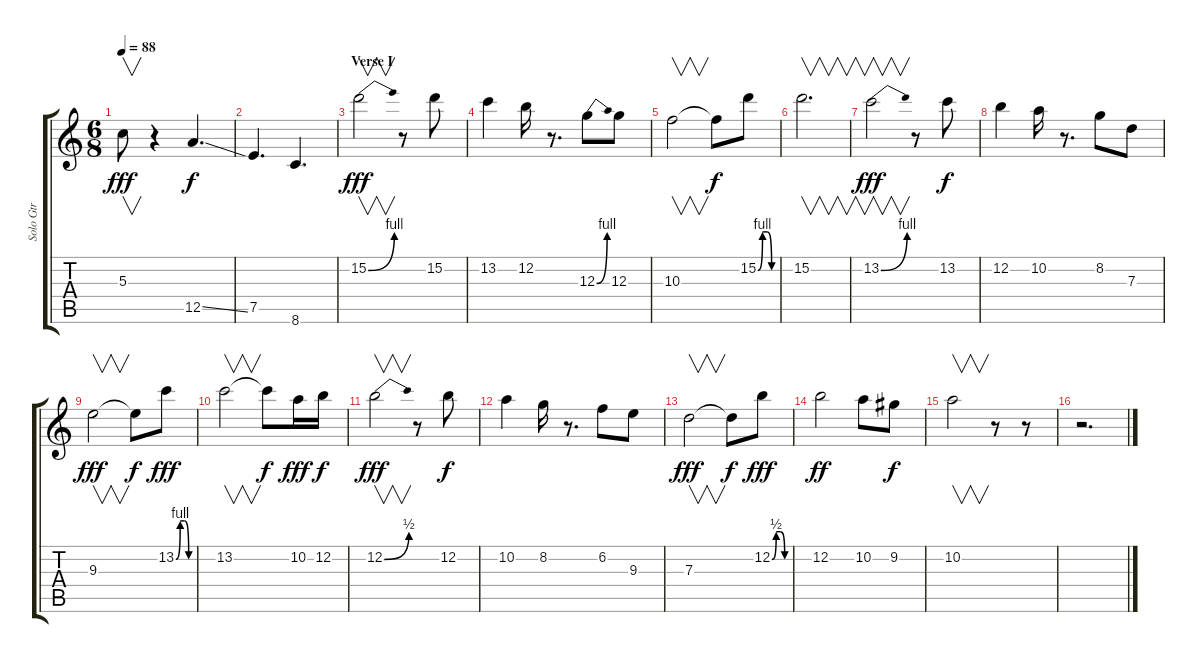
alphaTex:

\track ("Solo Gtr            " "Solo Gtr  ") {instrument distortionguitar}
\staff {score tabs}
\tuning (E4 B3 G3 D3 A2 E2) {hide}
\ts (6 8)
\tempo 88
\clef g2
\ks c
5.3.8{v dy fff} r.4 12.5{ss}.4{d dy f} |
7.5.4{d} 8.6.4{d} |
\section ("" "Verse I")
15.2{be (bend 0 0 60 4)}.2{v dy fff} r.8 15.2.8 |
13.2.4 12.2.16 r.8{d} 12.3{be (bend 0 0 60 4)}.8 12.3.8 |
10.3.2{v} 10.3{t}.8{dy f} 15.2{be (custom 0 0 15 4 30 4 45 0 60 0)}.8 |
15.2.2{v d} |
13.2{be (bend 0 0 60 4)}.2{v dy fff} r.8 13.2.8{dy f} |
12.2.4 10.2.16 r.8{d} 8.2.8 7.3.8 |
9.3.2{v dy fff} 9.3{t}.8{dy f} 13.2{be (custom 0 0 15 4 30 4 45 0 60 0)}.8{dy fff} |
13.2.2{v} 13.2{t}.8{dy f} 10.2.16{dy fff} 12.2.16{dy f} |
12.2{be (bend 0 0 60 2)}.2{v dy fff} r.8 12.2.8{dy f} |
10.2.4 8.2.16 r.8{d} 6.2.8 9.3.8 |
7.3.2{v dy fff} 7.3{t}.8{dy f} 12.2{be (custom 0 0 15 2 30 2 45 0 60 0)}.8{dy fff} |
12.2.2{dy ff} 10.2.8 9.2.8{dy f} |
10.2.2{v} r.8 r.8 |
r.2{d}
